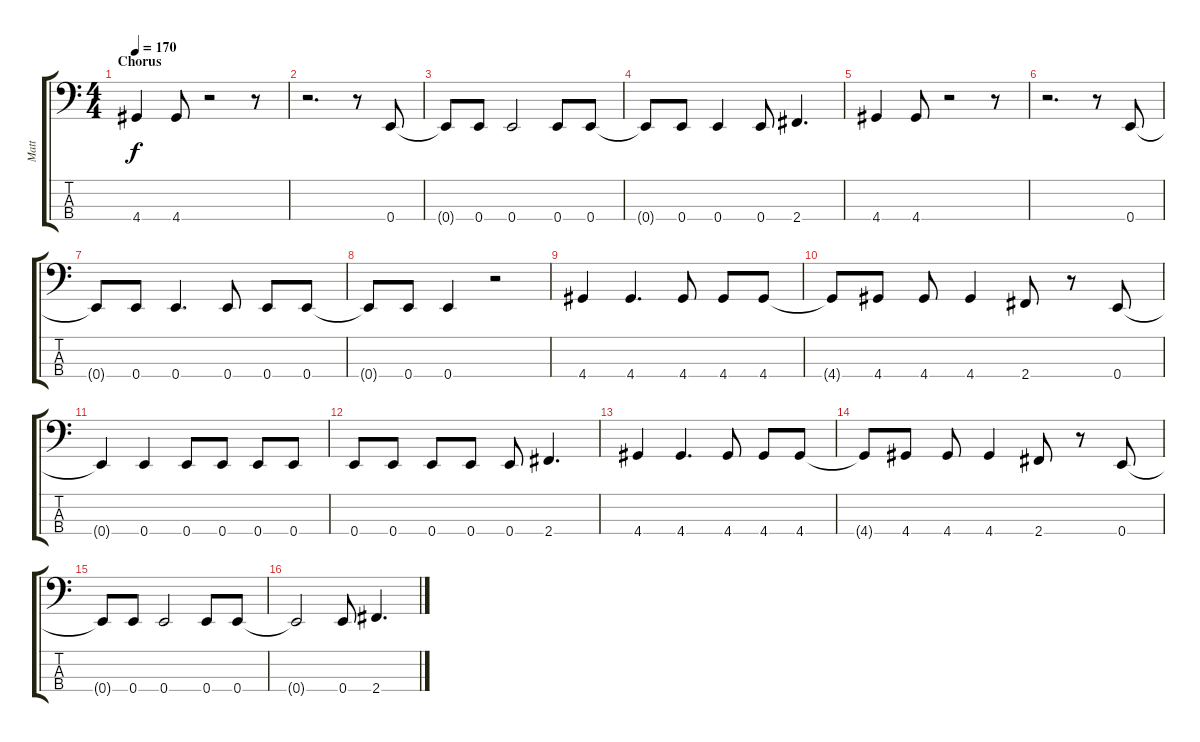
\track ("Matt" "Matt") {instrument electricbassfinger}
\staff {score tabs}
\tuning (G2 D2 A1 E1) {hide}
\ts (4 4)
\section ("" "Chorus")
\tempo 170
\clef f4
\ks c
4.4.4{dy f} 4.4.8 r.2 r.8 |
r.2{d} r.8 0.4.8 |
0.4{t}.8 0.4.8 0.4.2 0.4.8 0.4.8 |
0.4{t}.8 0.4.8 0.4.4 0.4.8 2.4.4{d} |
4.4.4 4.4.8 r.2 r.8 |
r.2{d} r.8 0.4.8 |
0.4{t}.8 0.4.8 0.4.4{d} 0.4.8 0.4.8 0.4.8 |
0.4{t}.8 0.4.8 0.4.4 r.2 |
4.4.4 4.4.4{d} 4.4.8 4.4.8 4.4.8 |
4.4{t}.8 4.4.8 4.4.8 4.4.4 2.4.8 r.8 0.4.8 |
0.4{t}.4 0.4.4 0.4.8 0.4.8 0.4.8 0.4.8 |
0.4.8 0.4.8 0.4.8 0.4.8 0.4.8 2.4.4{d} |
4.4.4 4.4.4{d} 4.4.8 4.4.8 4.4.8 |
4.4{t}.8 4.4.8 4.4.8 4.4.4 2.4.8 r.8 0.4.8 |
0.4{t}.8 0.4.8 0.4.2 0.4.8 0.4.8 |
0.4{t}.2 0.4.8 2.4.4{d}
